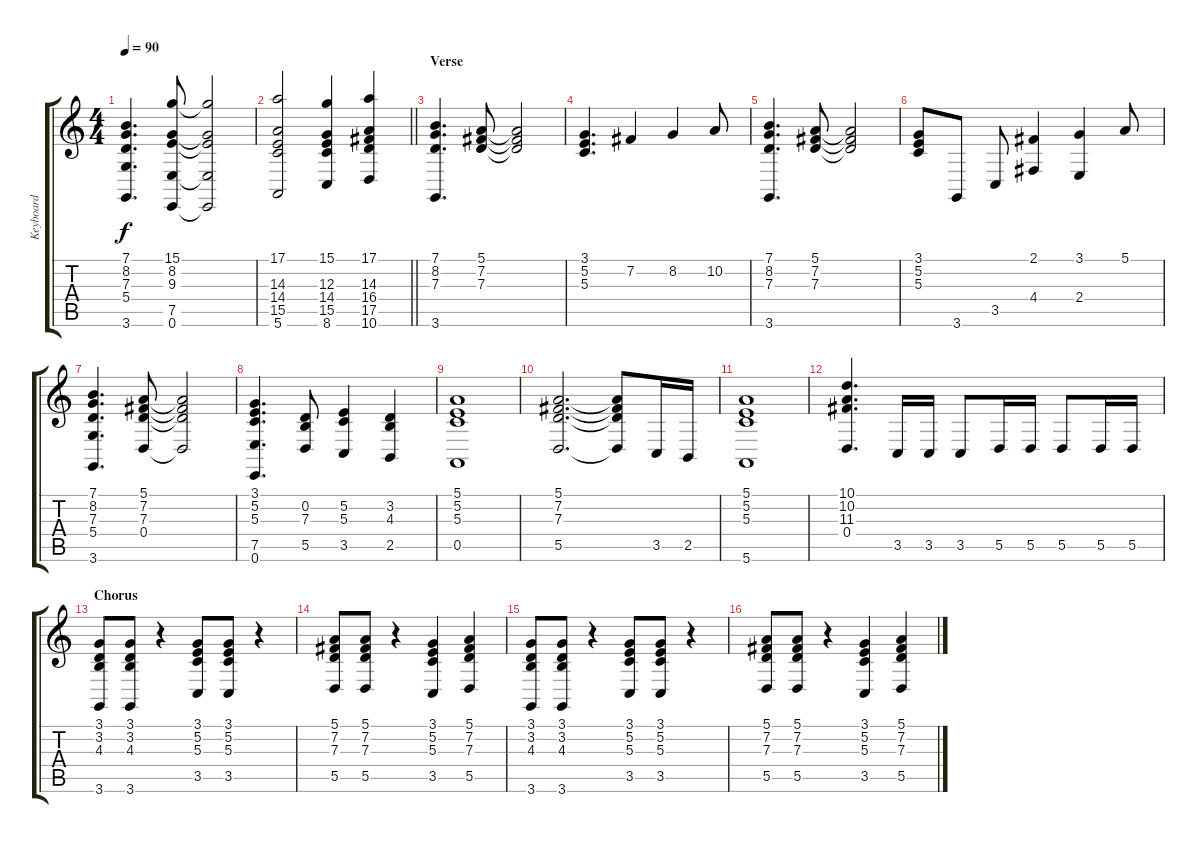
\track ("Keyboard" "Keyboard") {instrument stringensemble1}
\staff {score tabs}
\tuning (E4 B3 G3 D3 A2 E2) {hide}
\ts (4 4)
\tempo 90
\clef g2
\ks c
(7.1 8.2 7.3 5.4 3.6).4{d dy f} (15.1 8.2 9.3 7.5 0.6).8 (15.1{t} 8.2{t} 9.3{t} 7.5{t} 0.6{t}).2 |
\barLineRight lightlight
(17.1 14.3 14.4 15.5 5.6).2 (15.1 12.3 14.4 15.5 8.6).4 (17.1 14.3 16.4 17.5 10.6).4 |
\section ("" "Verse")
(7.1 8.2 7.3 3.6).4{d} (5.1 7.2 7.3).8 (5.1{t} 7.2{t} 7.3{t}).2 |
(3.1 5.2 5.3).4{d} 7.2.4 8.2.4 10.2.8 |
(7.1 8.2 7.3 3.6).4{d} (5.1 7.2 7.3).8 (5.1{t} 7.2{t} 7.3{t}).2 |
(3.1 5.2 5.3).8 3.6.8 3.5.8 (2.1 4.4).4 (3.1 2.4).4 5.1.8 |
(7.1 8.2 7.3 5.4 3.6).4{d} (5.1 7.2 7.3 0.4).8 (5.1{t} 7.2{t} 7.3{t} 0.4{t}).2 |
(3.1 5.2 5.3 7.5 0.6).4{d} (0.2 7.3 5.5).8 (5.2 5.3 3.5).4 (3.2 4.3 2.5).4 |
(5.1 5.2 5.3 0.5).1 |
(5.1 7.2 7.3 5.5).2{d} (5.1{t} 7.2{t} 7.3{t} 5.5{t}).8 3.5.16 2.5.16 |
(5.1 5.2 5.3 5.6).1 |
(10.1 10.2 11.3 0.4).4{d} 3.5.16 3.5.16 3.5.8 5.5.16 5.5.16 5.5.8 5.5.16 5.5.16 |
\section ("" "Chorus")
(3.1 3.2 4.3 3.6).8 (3.1 3.2 4.3 3.6).8 r.4 (3.1 5.2 5.3 3.5).8 (3.1 5.2 5.3 3.5).8 r.4 |
(5.1 7.2 7.3 5.5).8 (5.1 7.2 7.3 5.5).8 r.4 (3.1 5.2 5.3 3.5).4 (5.1 7.2 7.3 5.5).4 |
(3.1 3.2 4.3 3.6).8 (3.1 3.2 4.3 3.6).8 r.4 (3.1 5.2 5.3 3.5).8 (3.1 5.2 5.3 3.5).8 r.4 |
(5.1 7.2 7.3 5.5).8 (5.1 7.2 7.3 5.5).8 r.4 (3.1 5.2 5.3 3.5).4 (5.1 7.2 7.3 5.5).4
